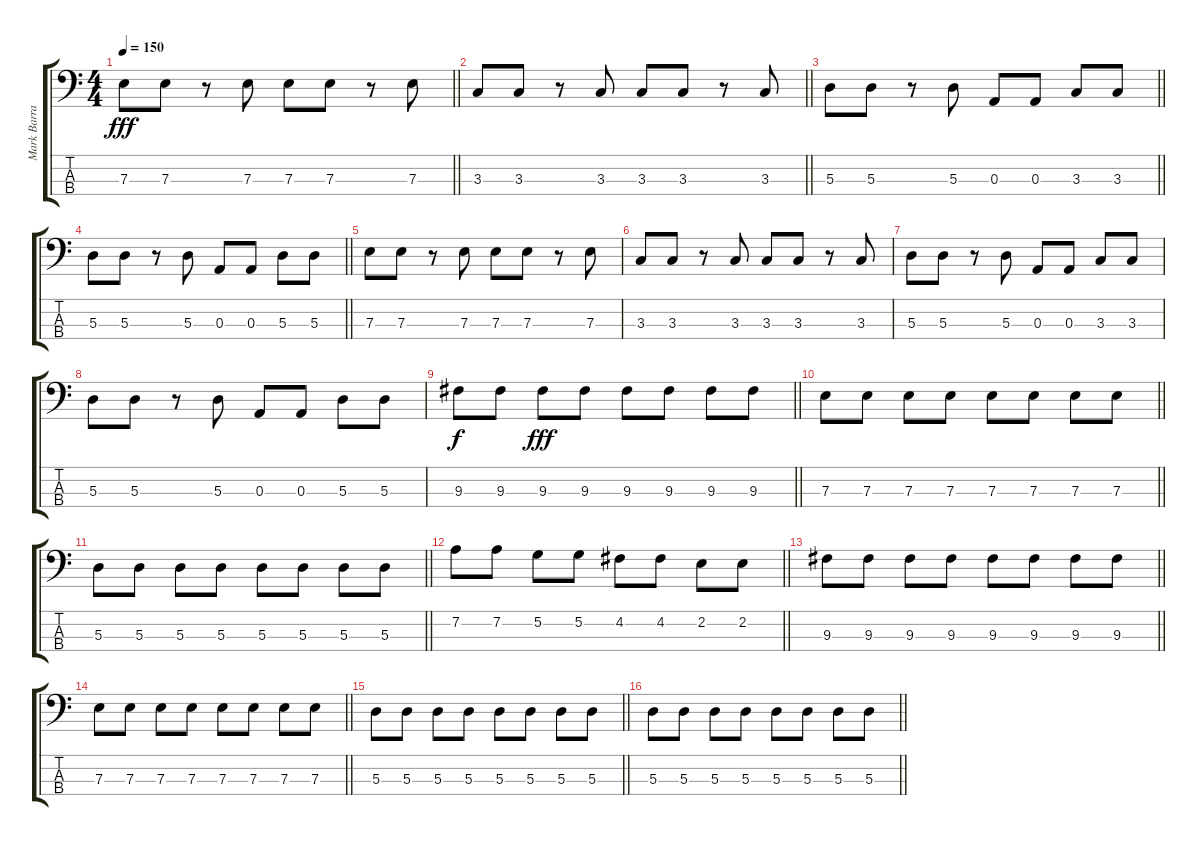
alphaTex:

\track ("Mark Barratt - Bass" "Mark Barra") {instrument electricbasspick}
\staff {score tabs}
\tuning (G2 D2 A1 E1) {hide}
\ts (4 4)
\tempo 150
\clef f4
\barLineRight lightlight
\ks c
7.3.8{dy fff} 7.3.8 r.8 7.3.8 7.3.8 7.3.8 r.8 7.3.8 |
\barLineRight lightlight
3.3.8 3.3.8 r.8 3.3.8 3.3.8 3.3.8 r.8 3.3.8 |
\barLineRight lightlight
5.3.8 5.3.8 r.8 5.3.8 0.3.8 0.3.8 3.3.8 3.3.8 |
\barLineRight lightlight
5.3.8 5.3.8 r.8 5.3.8 0.3.8 0.3.8 5.3.8 5.3.8 |
7.3.8 7.3.8 r.8 7.3.8 7.3.8 7.3.8 r.8 7.3.8 |
3.3.8 3.3.8 r.8 3.3.8 3.3.8 3.3.8 r.8 3.3.8 |
5.3.8 5.3.8 r.8 5.3.8 0.3.8 0.3.8 3.3.8 3.3.8 |
5.3.8 5.3.8 r.8 5.3.8 0.3.8 0.3.8 5.3.8 5.3.8 |
\barLineRight lightlight
9.3.8{dy f} 9.3.8 9.3.8{dy fff} 9.3.8 9.3.8 9.3.8 9.3.8 9.3.8 |
\barLineRight lightlight
7.3.8 7.3.8 7.3.8 7.3.8 7.3.8 7.3.8 7.3.8 7.3.8 |
\barLineRight lightlight
5.3.8 5.3.8 5.3.8 5.3.8 5.3.8 5.3.8 5.3.8 5.3.8 |
\barLineRight lightlight
7.2.8 7.2.8 5.2.8 5.2.8 4.2.8 4.2.8 2.2.8 2.2.8 |
\barLineRight lightlight
9.3.8 9.3.8 9.3.8 9.3.8 9.3.8 9.3.8 9.3.8 9.3.8 |
\barLineRight lightlight
7.3.8 7.3.8 7.3.8 7.3.8 7.3.8 7.3.8 7.3.8 7.3.8 |
\barLineRight lightlight
5.3.8 5.3.8 5.3.8 5.3.8 5.3.8 5.3.8 5.3.8 5.3.8 |
\barLineRight lightlight
5.3.8 5.3.8 5.3.8 5.3.8 5.3.8 5.3.8 5.3.8 5.3.8
